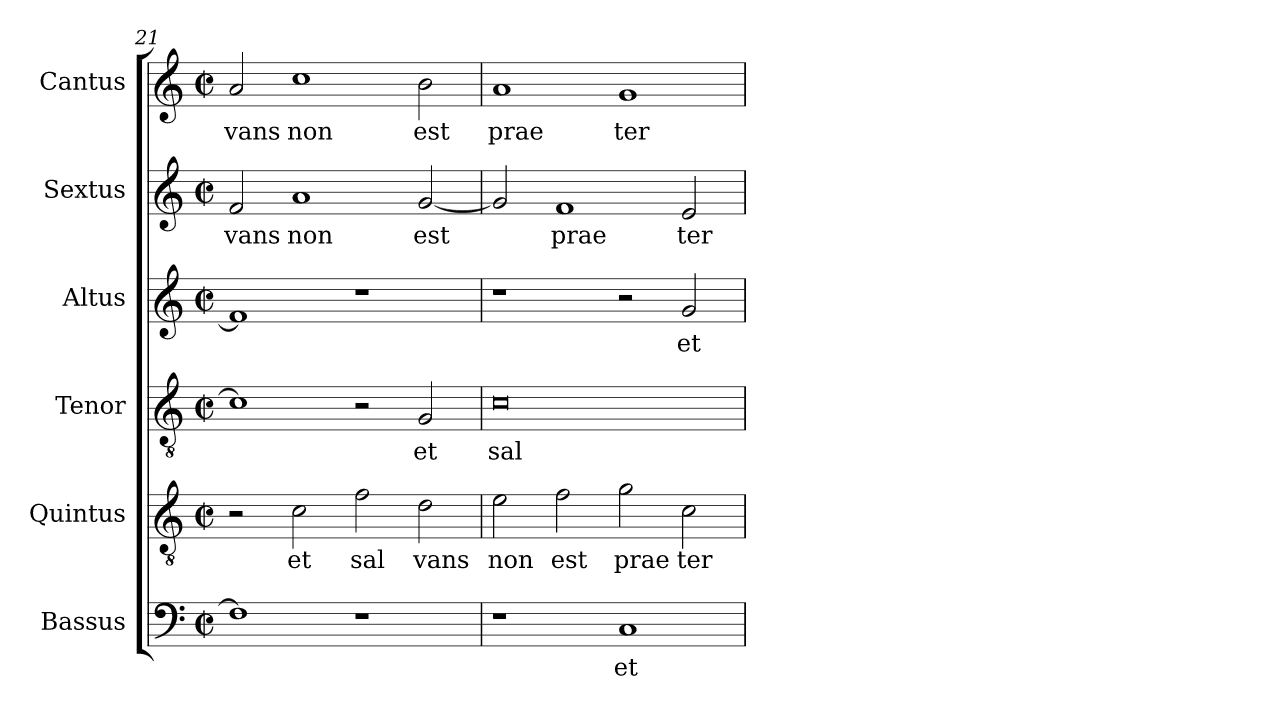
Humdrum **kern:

**kern	**text	**kern	**text	**kern	**text	**kern	**text	**kern	**text	**kern	**text
*part6	*part6	*part5	*part5	*part4	*part4	*part3	*part3	*part2	*part2	*part1	*part1
*staff6	*staff6	*staff5	*staff5	*staff4	*staff4	*staff3	*staff3	*staff2	*staff2	*staff1	*staff1
*I"Bassus	*	*I"Quintus	*	*I"Tenor	*	*I"Altus	*	*I"Sextus	*	*I"Cantus	*
*clefF4	*	*clefGv2	*	*clefGv2	*	*clefG2	*	*clefG2	*	*clefG2	*
*M2/2	*	*M2/2	*	*M2/2	*	*M2/2	*	*M2/2	*	*M2/2	*
*met(c|)	*	*met(c|)	*	*met(c|)	*	*met(c|)	*	*met(c|)	*	*met(c|)	*
=21	=21	=21	=21	=21	=21	=21	=21	=21	=21	=21	=21
!	!	!	!	!	!	!	!	!	!LO:LY:b:cj	!	!LO:LY:b:cj
1F]	.	2r	.	1c]	.	1f]	.	2f/	vans	2a/	vans
!	!	!	!LO:LY:b:cj	!	!	!	!	!	!LO:LY:b:cj	!	!LO:LY:b:cj
.	.	2c\	et	.	.	.	.	1a	non	1cc	non
!	!	!	!LO:LY:b:cj	!	!	!	!	!	!	!	!
1r	.	2f\	sal	2r	.	1r	.	.	.	.	.
!	!	!	!LO:LY:b:cj	!	!LO:LY:b:cj	!	!	!	!LO:LY:b	!	!LO:LY:b:cj
.	.	2d\	vans	2G/	et	.	.	[<2g/	est	2b\	est
=22	=22	=22	=22	=22	=22	=22	=22	=22	=22	=22	=22
!	!	!	!LO:LY:b:cj	!	!LO:LY:b:cj	!	!	!	!	!	!LO:LY:b:cj
1r	.	2e\	non	0c	sal	1r	.	2g/]	.	1a	prae
!	!	!	!LO:LY:b:cj	!	!	!	!	!	!LO:LY:b:cj	!	!
.	.	2f\	est	.	.	.	.	1f	prae	.	.
!	!LO:LY:b:cj	!	!LO:LY:b:cj	!	!	!	!	!	!	!	!LO:LY:b:cj
1C	et	2g\	prae	.	.	2r	.	.	.	1g	ter
!	!	!	!LO:LY:b:cj	!	!	!	!LO:LY:b:cj	!	!LO:LY:b:cj	!	!
.	.	2c\	ter	.	.	2g/	et	2e/	ter	.	.
=	=	=	=	=	=	=	=	=	=	=	=
*-	*-	*-	*-	*-	*-	*-	*-	*-	*-	*-	*-
